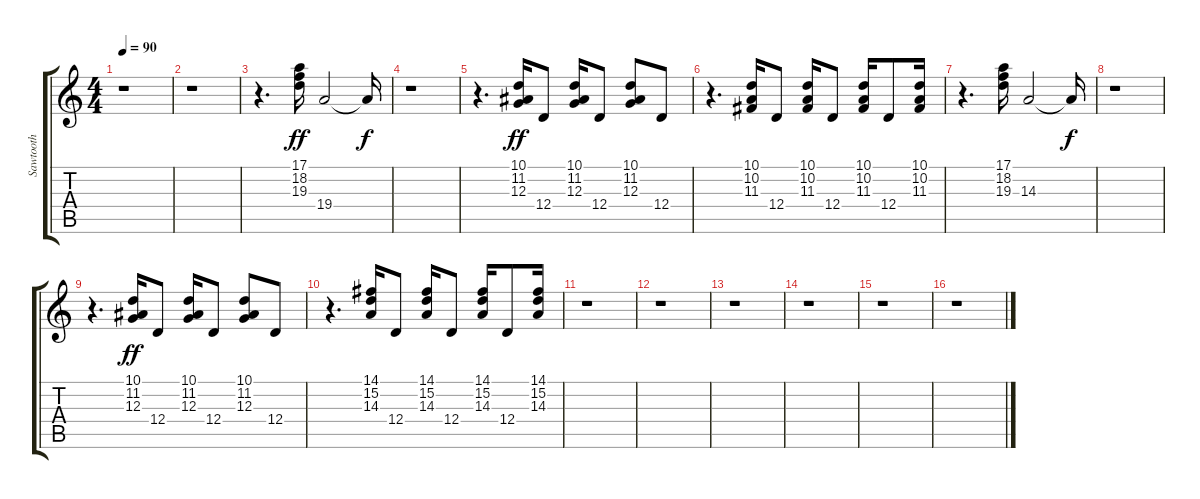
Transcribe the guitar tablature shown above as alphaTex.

\track ("Sawtooth" "Sawtooth") {instrument lead2sawtooth}
\staff {score tabs}
\tuning (E4 B3 G3 D3 A2 E2) {hide}
\ts (4 4)
\tempo 90
\clef g2
\ks c
r.1{dy ff} |
r.1 |
r.4{d} (17.1 18.2 19.3).16{balance 16} 19.4.2 19.4{t}.16{dy f} |
r.1 |
r.4{d} (10.1 11.2 12.3).16{dy ff balance 0} 12.4.8 (10.1 11.2 12.3).16{balance 16} 12.4.8 (10.1 11.2 12.3).8{balance 0} 12.4.8 |
r.4{d} (10.1 10.2 11.3).16{balance 16} 12.4.8 (10.1 10.2 11.3).16{balance 0} 12.4.8 (10.1 10.2 11.3).16{balance 16} 12.4.8 (10.1 10.2 11.3).16{balance 0} |
r.4{d} (17.1 18.2 19.3).16{balance 16} 14.3.2 14.3{t}.16{dy f} |
r.1 |
r.4{d} (10.1 11.2 12.3).16{dy ff balance 0} 12.4.8 (10.1 11.2 12.3).16{balance 16} 12.4.8 (10.1 11.2 12.3).8{balance 0} 12.4.8 |
r.4{d} (14.1 15.2 14.3).16{balance 16} 12.4.8 (14.1 15.2 14.3).16{balance 0} 12.4.8 (14.1 15.2 14.3).16{balance 16} 12.4.8 (14.1 15.2 14.3).16{balance 0} |
r.1 |
r.1 |
r.1 |
r.1 |
r.1 |
r.1
